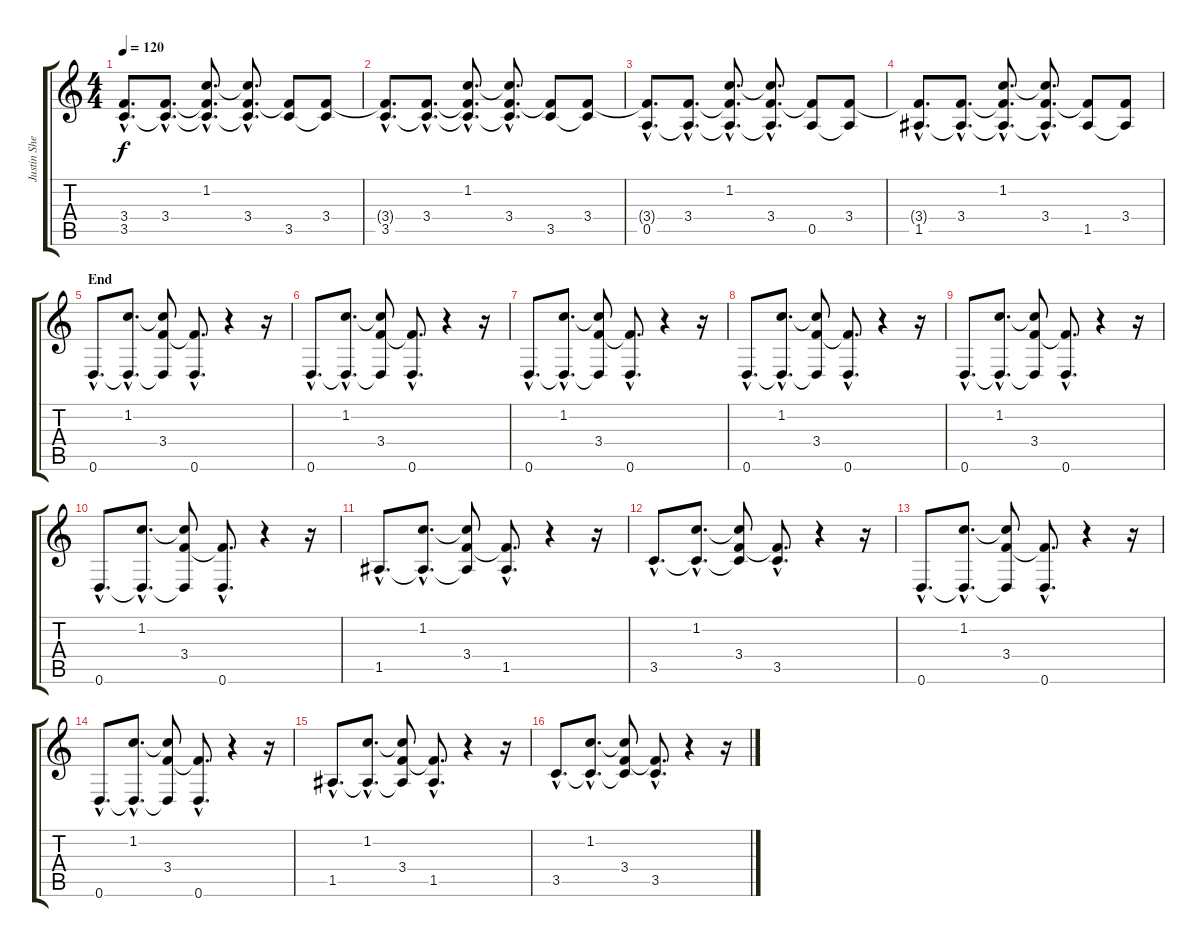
\track ("Justin Shekoski" "Justin She") {instrument acousticguitarsteel}
\staff {score tabs}
\tuning (E4 B3 G3 D3 A2 D2) {hide}
\ts (4 4)
\tempo 120
\clef g2
\ks c
(3.4{hac t} 3.5{hac}).8{d dy f} (3.4{hac} 3.5{hac t}).8{d} (1.2{hac} 3.4{hac t} 3.5{hac t}).8{d} (1.2{hac t} 3.4{hac} 3.5{hac t}).8{d} (3.4{t} 3.5).8 (3.4 3.5{t}).8 |
(3.4{hac t} 3.5{hac}).8{d} (3.4{hac} 3.5{hac t}).8{d} (1.2{hac} 3.4{hac t} 3.5{hac t}).8{d} (1.2{hac t} 3.4{hac} 3.5{hac t}).8{d} (3.4{t} 3.5).8 (3.4 3.5{t}).8 |
(3.4{hac t} 0.5{hac}).8{d} (3.4{hac} 0.5{hac t}).8{d} (1.2{hac} 3.4{hac t} 0.5{hac t}).8{d} (1.2{hac t} 3.4{hac} 0.5{hac t}).8{d} (3.4{t} 0.5).8 (3.4 0.5{t}).8 |
(3.4{hac t} 1.5{hac}).8{d} (3.4{hac} 1.5{hac t}).8{d} (1.2{hac} 3.4{hac t} 1.5{hac t}).8{d} (1.2{hac t} 3.4{hac} 1.5{hac t}).8{d} (3.4{t} 1.5).8 (3.4 1.5{t}).8 |
\section ("" "End")
0.6{hac}.8{d} (1.2{hac} 0.6{hac t}).8{d} (1.2{t} 3.4 0.6{t}).8 (3.4{hac t} 0.6{hac}).8{d} r.4 r.16 |
0.6{hac}.8{d} (1.2{hac} 0.6{hac t}).8{d} (1.2{t} 3.4 0.6{t}).8 (3.4{hac t} 0.6{hac}).8{d} r.4 r.16 |
0.6{hac}.8{d} (1.2{hac} 0.6{hac t}).8{d} (1.2{t} 3.4 0.6{t}).8 (3.4{hac t} 0.6{hac}).8{d} r.4 r.16 |
0.6{hac}.8{d} (1.2{hac} 0.6{hac t}).8{d} (1.2{t} 3.4 0.6{t}).8 (3.4{hac t} 0.6{hac}).8{d} r.4 r.16 |
0.6{hac}.8{d} (1.2{hac} 0.6{hac t}).8{d} (1.2{t} 3.4 0.6{t}).8 (3.4{hac t} 0.6{hac}).8{d} r.4 r.16 |
0.6{hac}.8{d} (1.2{hac} 0.6{hac t}).8{d} (1.2{t} 3.4 0.6{t}).8 (3.4{hac t} 0.6{hac}).8{d} r.4 r.16 |
1.5{hac}.8{d} (1.2{hac} 1.5{hac t}).8{d} (1.2{t} 3.4 1.5{t}).8 (3.4{hac t} 1.5{hac}).8{d} r.4 r.16 |
3.5{hac}.8{d} (1.2{hac} 3.5{hac t}).8{d} (1.2{t} 3.4 3.5{t}).8 (3.4{hac t} 3.5{hac}).8{d} r.4 r.16 |
0.6{hac}.8{d} (1.2{hac} 0.6{hac t}).8{d} (1.2{t} 3.4 0.6{t}).8 (3.4{hac t} 0.6{hac}).8{d} r.4 r.16 |
0.6{hac}.8{d} (1.2{hac} 0.6{hac t}).8{d} (1.2{t} 3.4 0.6{t}).8 (3.4{hac t} 0.6{hac}).8{d} r.4 r.16 |
1.5{hac}.8{d} (1.2{hac} 1.5{hac t}).8{d} (1.2{t} 3.4 1.5{t}).8 (3.4{hac t} 1.5{hac}).8{d} r.4 r.16 |
3.5{hac}.8{d} (1.2{hac} 3.5{hac t}).8{d} (1.2{t} 3.4 3.5{t}).8 (3.4{hac t} 3.5{hac}).8{d} r.4 r.16
